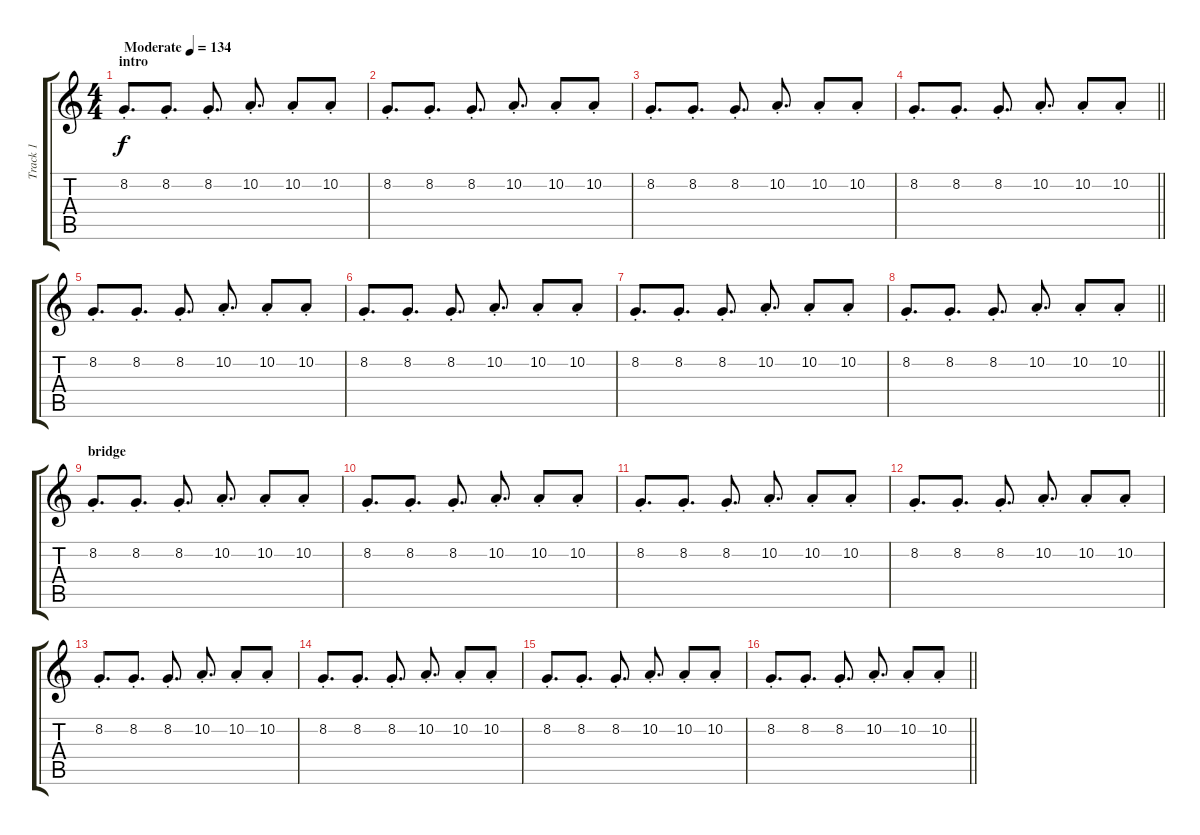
\track ("Track 1" "Track 1") {instrument lead5charang}
\staff {score tabs}
\tuning (E4 B3 G3 D3 A2 E2) {hide}
\ts (4 4)
\section ("" "intro")
\tempo (134 "Moderate")
\clef g2
\ks c
8.2{st}.8{d dy f instrument lead5charang} 8.2{st}.8{d} 8.2{st}.8{d} 10.2{st}.8{d} 10.2{st}.8 10.2{st}.8 |
8.2{st}.8{d} 8.2{st}.8{d} 8.2{st}.8{d} 10.2{st}.8{d} 10.2{st}.8 10.2{st}.8 |
8.2{st}.8{d} 8.2{st}.8{d} 8.2{st}.8{d} 10.2{st}.8{d} 10.2{st}.8 10.2{st}.8 |
\barLineRight lightlight
8.2{st}.8{d} 8.2{st}.8{d} 8.2{st}.8{d} 10.2{st}.8{d} 10.2{st}.8 10.2{st}.8 |
\section ("" "")
8.2{st}.8{d} 8.2{st}.8{d} 8.2{st}.8{d} 10.2{st}.8{d} 10.2{st}.8 10.2{st}.8 |
8.2{st}.8{d} 8.2{st}.8{d} 8.2{st}.8{d} 10.2{st}.8{d} 10.2{st}.8 10.2{st}.8 |
8.2{st}.8{d} 8.2{st}.8{d} 8.2{st}.8{d} 10.2{st}.8{d} 10.2{st}.8 10.2{st}.8 |
\barLineRight lightlight
8.2{st}.8{d} 8.2{st}.8{d} 8.2{st}.8{d} 10.2{st}.8{d} 10.2{st}.8 10.2{st}.8 |
\section ("" "bridge")
8.2{st}.8{d} 8.2{st}.8{d} 8.2{st}.8{d} 10.2{st}.8{d} 10.2{st}.8 10.2{st}.8 |
8.2{st}.8{d} 8.2{st}.8{d} 8.2{st}.8{d} 10.2{st}.8{d} 10.2{st}.8 10.2{st}.8 |
8.2{st}.8{d} 8.2{st}.8{d} 8.2{st}.8{d} 10.2{st}.8{d} 10.2{st}.8 10.2{st}.8 |
8.2{st}.8{d} 8.2{st}.8{d} 8.2{st}.8{d} 10.2{st}.8{d} 10.2{st}.8 10.2{st}.8 |
8.2{st}.8{d} 8.2{st}.8{d} 8.2{st}.8{d} 10.2{st}.8{d} 10.2{st}.8 10.2{st}.8 |
8.2{st}.8{d} 8.2{st}.8{d} 8.2{st}.8{d} 10.2{st}.8{d} 10.2{st}.8 10.2{st}.8 |
8.2{st}.8{d} 8.2{st}.8{d} 8.2{st}.8{d} 10.2{st}.8{d} 10.2{st}.8 10.2{st}.8 |
\barLineRight lightlight
8.2{st}.8{d} 8.2{st}.8{d} 8.2{st}.8{d} 10.2{st}.8{d} 10.2{st}.8 10.2{st}.8
